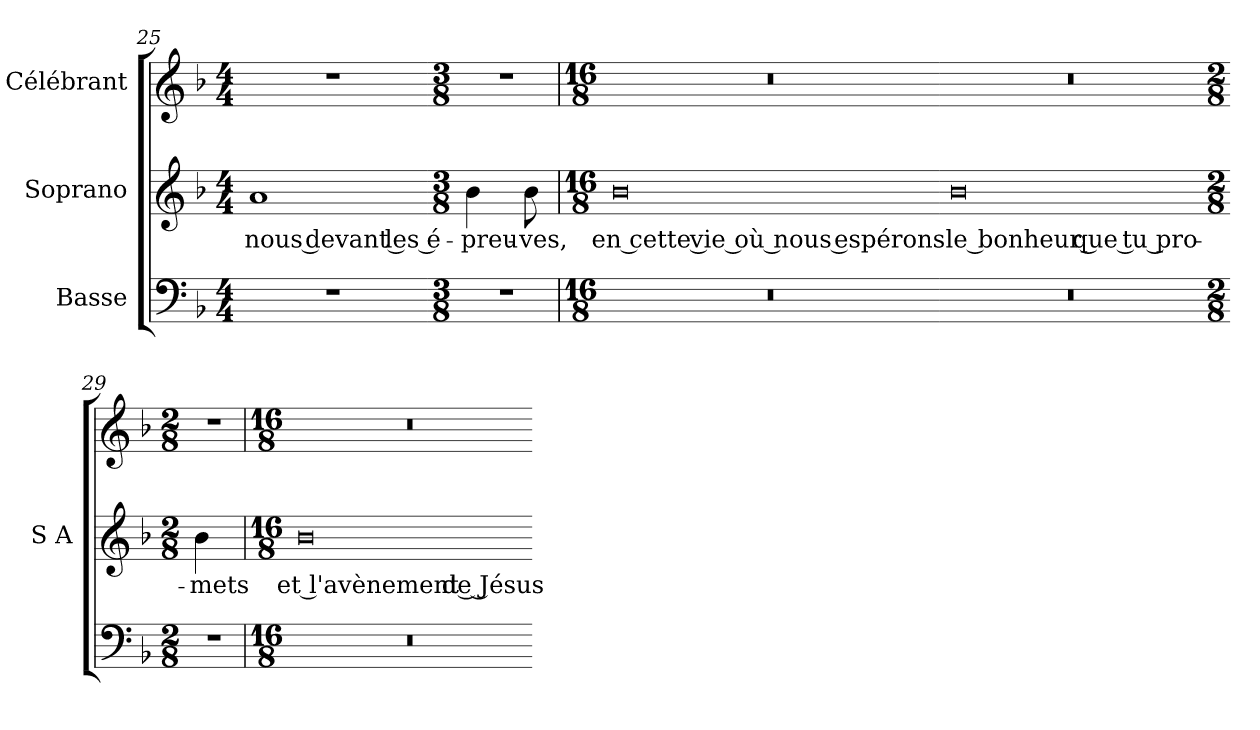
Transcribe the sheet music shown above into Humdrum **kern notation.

**kern	**kern	**text	**kern
*part3	*part2	*part2	*part1
*staff3	*staff2	*staff2	*staff1
*I"Basse	*I"Soprano	*	*I"Célébrant
*	*I'S  A	*	*
*clefF4	*clefG2	*	*clefG2
*k[b-]	*k[b-]	*	*k[b-]
*F:	*F:	*	*F:
*M4/4	*M4/4	*	*M4/4
=25	=25	=25	=25
!	!	!LO:LY:b:color=#000000	!
1r	1ai	-nous devant les é-	1r
=26-	=26-	=26-	=26-
*M3/8	*M3/8	*	*M3/8
!LO:N:vis=1	!	!	!
!	!	!LO:LY:b:color=#000000	!LO:N:vis=1
4.r	4b-i\	-preu-	4.r
!	!	!LO:LY:b:color=#000000	!
.	8b-i\	-ves,	.
=27'	=27'	=27'	=27'
*M16/8	*M16/8	*	*M16/8
!LO:N:vis=1	!	!	!
!	!	!LO:LY:b:color=#000000	!LO:N:vis=1
0r	0b-i	en cette vie où nous espérons	0r
!!LO:LB:g=z
=28-	=28-	=28-	=28-
!LO:N:vis=1	!	!	!
!	!	!LO:LY:b:color=#000000	!LO:N:vis=1
0r	0b-i	le bonheur que tu pro-	0r
=29-	=29-	=29-	=29-
*M2/8	*M2/8	*	*M2/8
!LO:N:vis=1	!	!	!
!	!	!LO:LY:b:color=#000000	!LO:N:vis=1
4r	4b-i\	-mets	4r
=30`	=30`	=30`	=30`
*M16/8	*M16/8	*	*M16/8
!LO:N:vis=1	!	!	!
!	!	!LO:LY:b:color=#000000	!LO:N:vis=1
0r	0b-i	et l'avènement de Jésus-	0r
=-	=-	=-	=-
*-	*-	*-	*-
